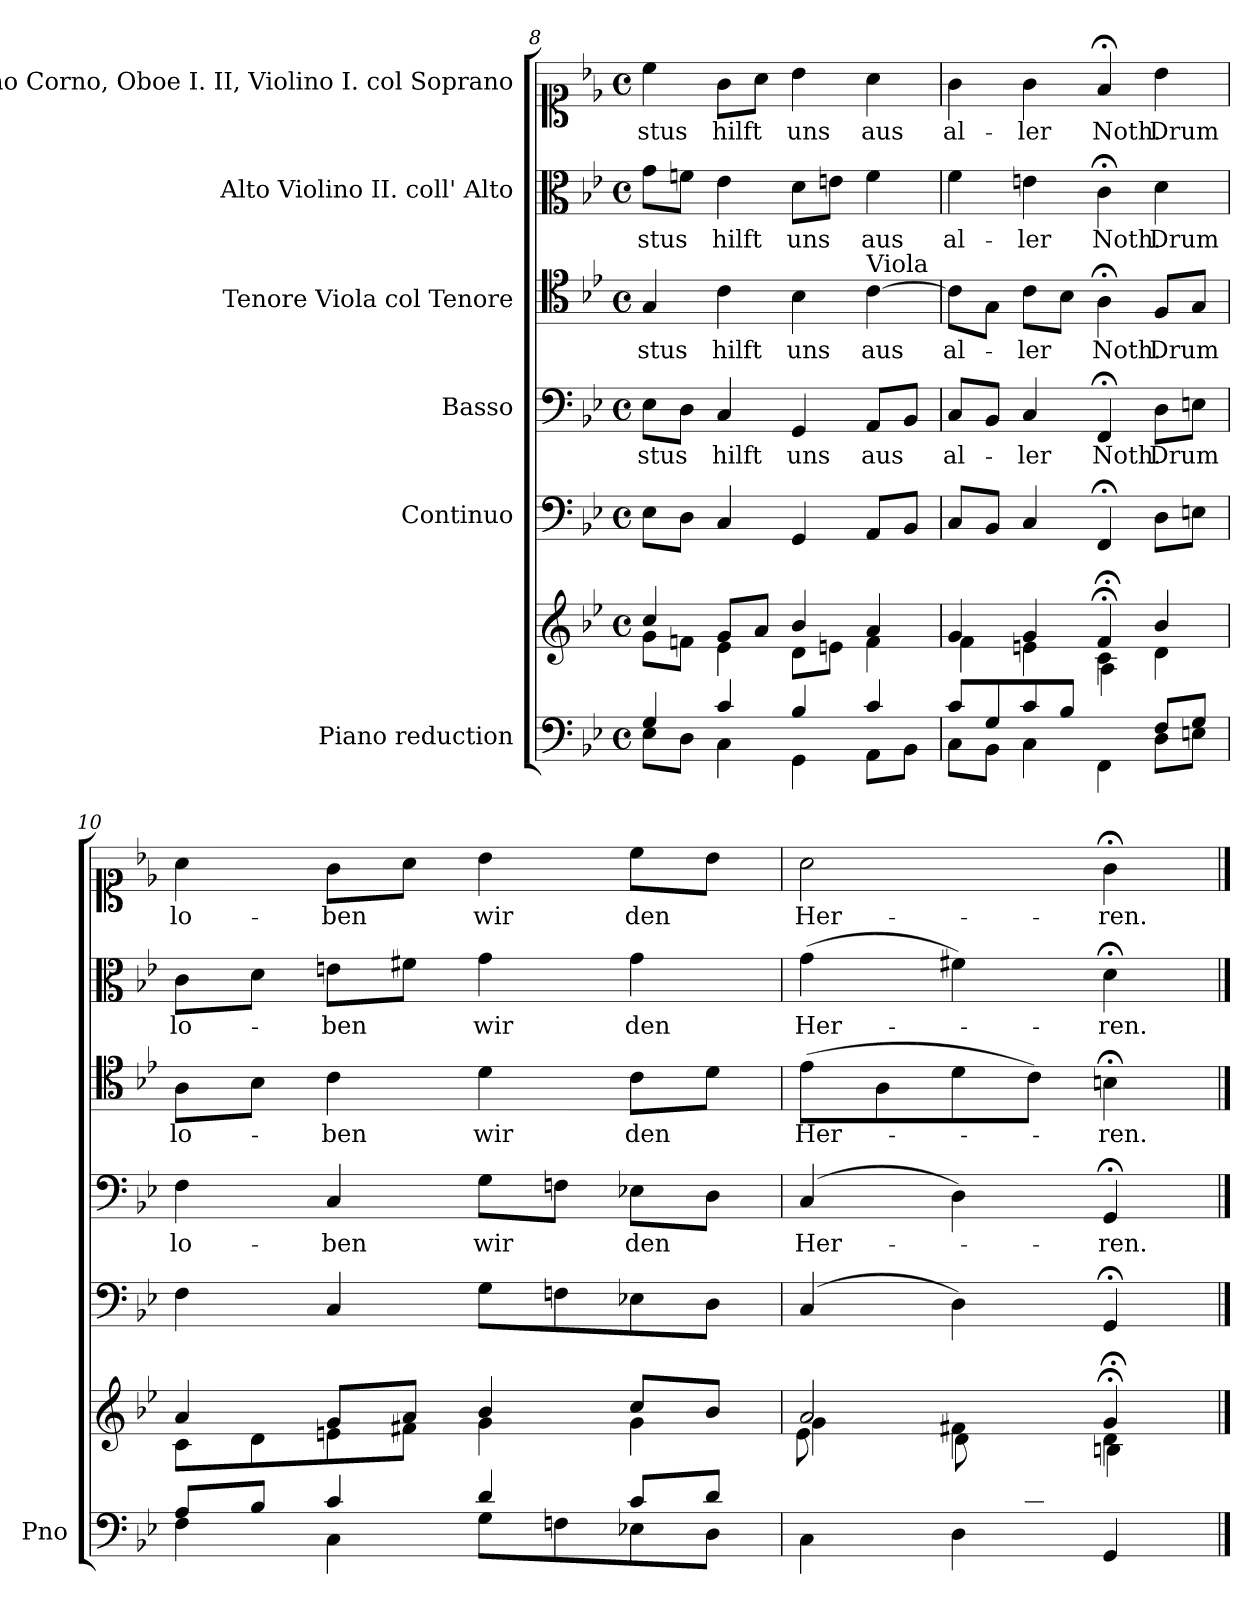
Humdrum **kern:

**kern	**kern	**kern	**kern	**text	**kern	**text	**kern	**text	**kern	**text
*part6	*part6	*part5	*part4	*part4	*part3	*part3	*part2	*part2	*part1	*part1
*staff7	*staff6	*staff5	*staff4	*staff4	*staff3	*staff3	*staff2	*staff2	*staff1	*staff1
*I"Piano reduction	*	*I"Continuo	*I"Basso	*	*I"Tenore Viola col Tenore	*	*I"Alto Violino II. coll' Alto	*	*I"Soprano Corno, Oboe I. II, Violino I. col Soprano	*
*I'Pno	*	*	*	*	*	*	*	*	*	*
!!LO:PB:g=z
*clefF4	*clefG2	*clefF4	*clefF4	*	*clefC4	*	*clefC3	*	*clefC1	*
*k[b-e-]	*k[b-e-]	*k[b-e-]	*k[b-e-]	*	*k[b-e-]	*	*k[b-e-]	*	*k[b-e-]	*
*M4/4	*M4/4	*M4/4	*M4/4	*	*M4/4	*	*M4/4	*	*M4/4	*
*met(c)	*met(c)	*met(c)	*met(c)	*	*met(c)	*	*met(c)	*	*met(c)	*
=8	=8	=8	=8	=8	=8	=8	=8	=8	=8	=8
*^	*^	*	*	*	*	*	*	*	*	*
!	!	!	!	!	!	!LO:LY:b	!	!LO:LY:b	!	!LO:LY:b	!	!LO:LY:b
4G/	8E-\L	4cc/	8g\L	8E-\L	8E-\L	-stus	4G/	-stus	8g\L	-stus	4cc\	-stus
.	8D\J	.	8fn\J	8D\J	8D\J	.	.	.	8fn\J	.	.	.
!	!	!	!	!	!	!LO:LY:b	!	!LO:LY:b	!	!LO:LY:b	!	!LO:LY:b
4c/	4C\	8g/L	4e-\	4C/	4C/	hilft	4c\	hilft	4e-\	hilft	8g\L	hilft
.	.	8a/J	.	.	.	.	.	.	.	.	8a\J	.
!	!	!	!	!	!	!LO:LY:b	!	!LO:LY:b	!	!LO:LY:b	!	!LO:LY:b
4B-/	4GG\	4b-/	8d\L	4GG/	4GG/	uns	4B-\	uns	8d\L	uns	4b-\	uns
.	.	.	8en\J	.	.	.	.	.	8en\J	.	.	.
!	!	!	!	!	!	!	!LO:TX:a:t=Viola	!	!	!	!	!
!	!	!	!	!	!	!LO:LY:b	!	!LO:LY:b	!	!LO:LY:b	!	!LO:LY:b
4c/	8AA\L	4a/	4f\	8AA/L	8AA/L	aus	[4c\	aus	4f\	aus	4a\	aus
.	8BB-\J	.	.	8BB-/J	8BB-/J	.	.	.	.	.	.	.
=9	=9	=9	=9	=9	=9	=9	=9	=9	=9	=9	=9	=9
*	*	*	*^	*	*	*	*	*	*	*	*	*
!	!	!	!	!	!	!	!LO:LY:b	!	!LO:LY:b	!	!LO:LY:b	!	!LO:LY:b
8c/L	8C\L	4g/	4f\	2ryy	8C/L	8C/L	al-	8c\L]	al-	4f\	al-	4g\	al-
8G/	8BB-\J	.	.	.	8BB-/J	8BB-/J	.	8G\J	.	.	.	.	.
!	!	!	!	!	!	!	!LO:LY:b	!	!LO:LY:b	!	!LO:LY:b	!	!LO:LY:b
8c/	4C\	4g/	4en\	.	4C/	4C/	-ler	8c\L	-ler	4en\	-ler	4g\	-ler
8B-/J	.	.	.	.	.	.	.	8B-\J	.	.	.	.	.
!	!	!	!	!	!	!	!LO:LY:b	!	!LO:LY:b	!	!LO:LY:b	!	!LO:LY:b
4ryy	4FF\	4f;</	4c\	4A;\	4FF;</	4FF;</	Noth.	4A;<\	Noth.	4c;<\	Noth.	4f;</	Noth.
!	!	!	!	!	!	!	!LO:LY:b	!	!LO:LY:b	!	!LO:LY:b	!	!LO:LY:b
8F/L	8D\L	4b-/	4d\	4ryy	8D\L	8D\L	Drum	8F/L	Drum	4d\	Drum	4b-\	Drum
8G/J	8En\J	.	.	.	8En\J	8En\J	.	8G/J	.	.	.	.	.
*	*	*	*v	*v	*	*	*	*	*	*	*	*	*
=10	=10	=10	=10	=10	=10	=10	=10	=10	=10	=10	=10	=10
!	!	!	!	!	!	!LO:LY:b	!	!LO:LY:b	!	!LO:LY:b	!	!LO:LY:b
8A/L	4F\	4a/	8c\L	4F\	4F\	lo-	8A\L	lo-	8c\L	lo-	4a\	lo-
8B-/J	.	.	8d\	.	.	.	8B-\J	.	8d\J	.	.	.
!	!	!	!	!	!	!LO:LY:b	!	!LO:LY:b	!	!LO:LY:b	!	!LO:LY:b
4c/	4C\	8g/L	8en\	4C/	4C/	-ben	4c\	-ben	8en\L	-ben	8g\L	-ben
.	.	8a/J	8f#X\J	.	.	.	.	.	8f#X\J	.	8a\J	.
!	!	!	!	!	!	!LO:LY:b	!	!LO:LY:b	!	!LO:LY:b	!	!LO:LY:b
4d/	8G\L	4b-/	4g\	8G\L	8G\L	wir	4d\	wir	4g\	wir	4b-\	wir
.	8Fn\	.	.	8Fn\	8Fn\J	.	.	.	.	.	.	.
!	!	!	!	!	!	!LO:LY:b	!	!LO:LY:b	!	!LO:LY:b	!	!LO:LY:b
8c/L	8E-X\	8cc/L	4g\	8E-X\	8E-X\L	den	8c\L	den	4g\	den	8cc\L	den
8d/J	8D\J	8b-/J	.	8D\J	8D\J	.	8d\J	.	.	.	8b-\J	.
=11	=11	=11	=11	=11	=11	=11	=11	=11	=11	=11	=11	=11
*	*	*	*^	*	*	*	*	*	*	*	*	*
!	!	!	!	!	!	!	!LO:LY:b	!	!LO:LY:b	!	!LO:LY:b	!	!LO:LY:b
8ryy	4C\	2a/	4g\	8e-\L	(>4C/	(>4C/	Her-	(>8e-\L	Her-	(>4g\	Her-	2a\	Her-
8A/	.	.	.	8ryy	.	.	.	8A\	.	.	.	.	.
8ryy	4D\	.	4f#X\	8d\	4D\)	4D\)	.	8d\	.	4f#X\)	.	.	.
8c/J	.	.	.	8ryy	.	.	.	8c\J)	.	.	.	.	.
!	!	!	!	!	!	!	!LO:LY:b	!	!LO:LY:b	!	!LO:LY:b	!	!LO:LY:b
4ryy	4GG/	4g;</	4d\	4Bn;\	4GG;</	4GG;</	-ren.	4Bn;<\	-ren.	4d;<\	-ren.	4g;<\	-ren.
*v	*v	*	*	*	*	*	*	*	*	*	*	*	*
*	*v	*v	*v	*	*	*	*	*	*	*	*	*
==	==	==	==	==	==	==	==	==	==	==
*-	*-	*-	*-	*-	*-	*-	*-	*-	*-	*-
